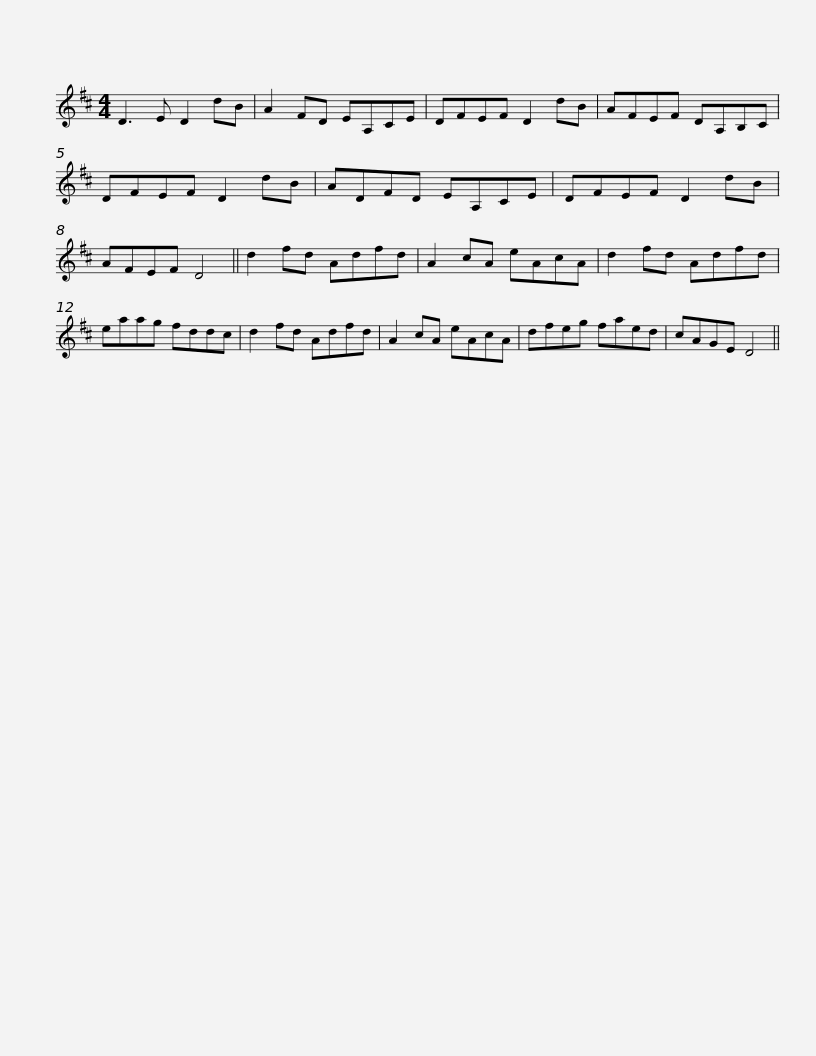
X:1
L:1/8
M:4/4
I:linebreak $
K:D
V:1 treble
V:1
 D3 E D2 dB | A2 FD EA,CE | DFEF D2 dB | AFEF DA,B,C | DFEF D2 dB | %5
 ADFD EA,CE |$ DFEF D2 dB | AFEF D4 || d2 fd Adfd | A2 cA eAcA | %10
 d2 fd Adfd | eaag fddc |$ d2 fd Adfd | A2 cA eAcA | dfeg faed | %15
 cAGE D4 || %16
